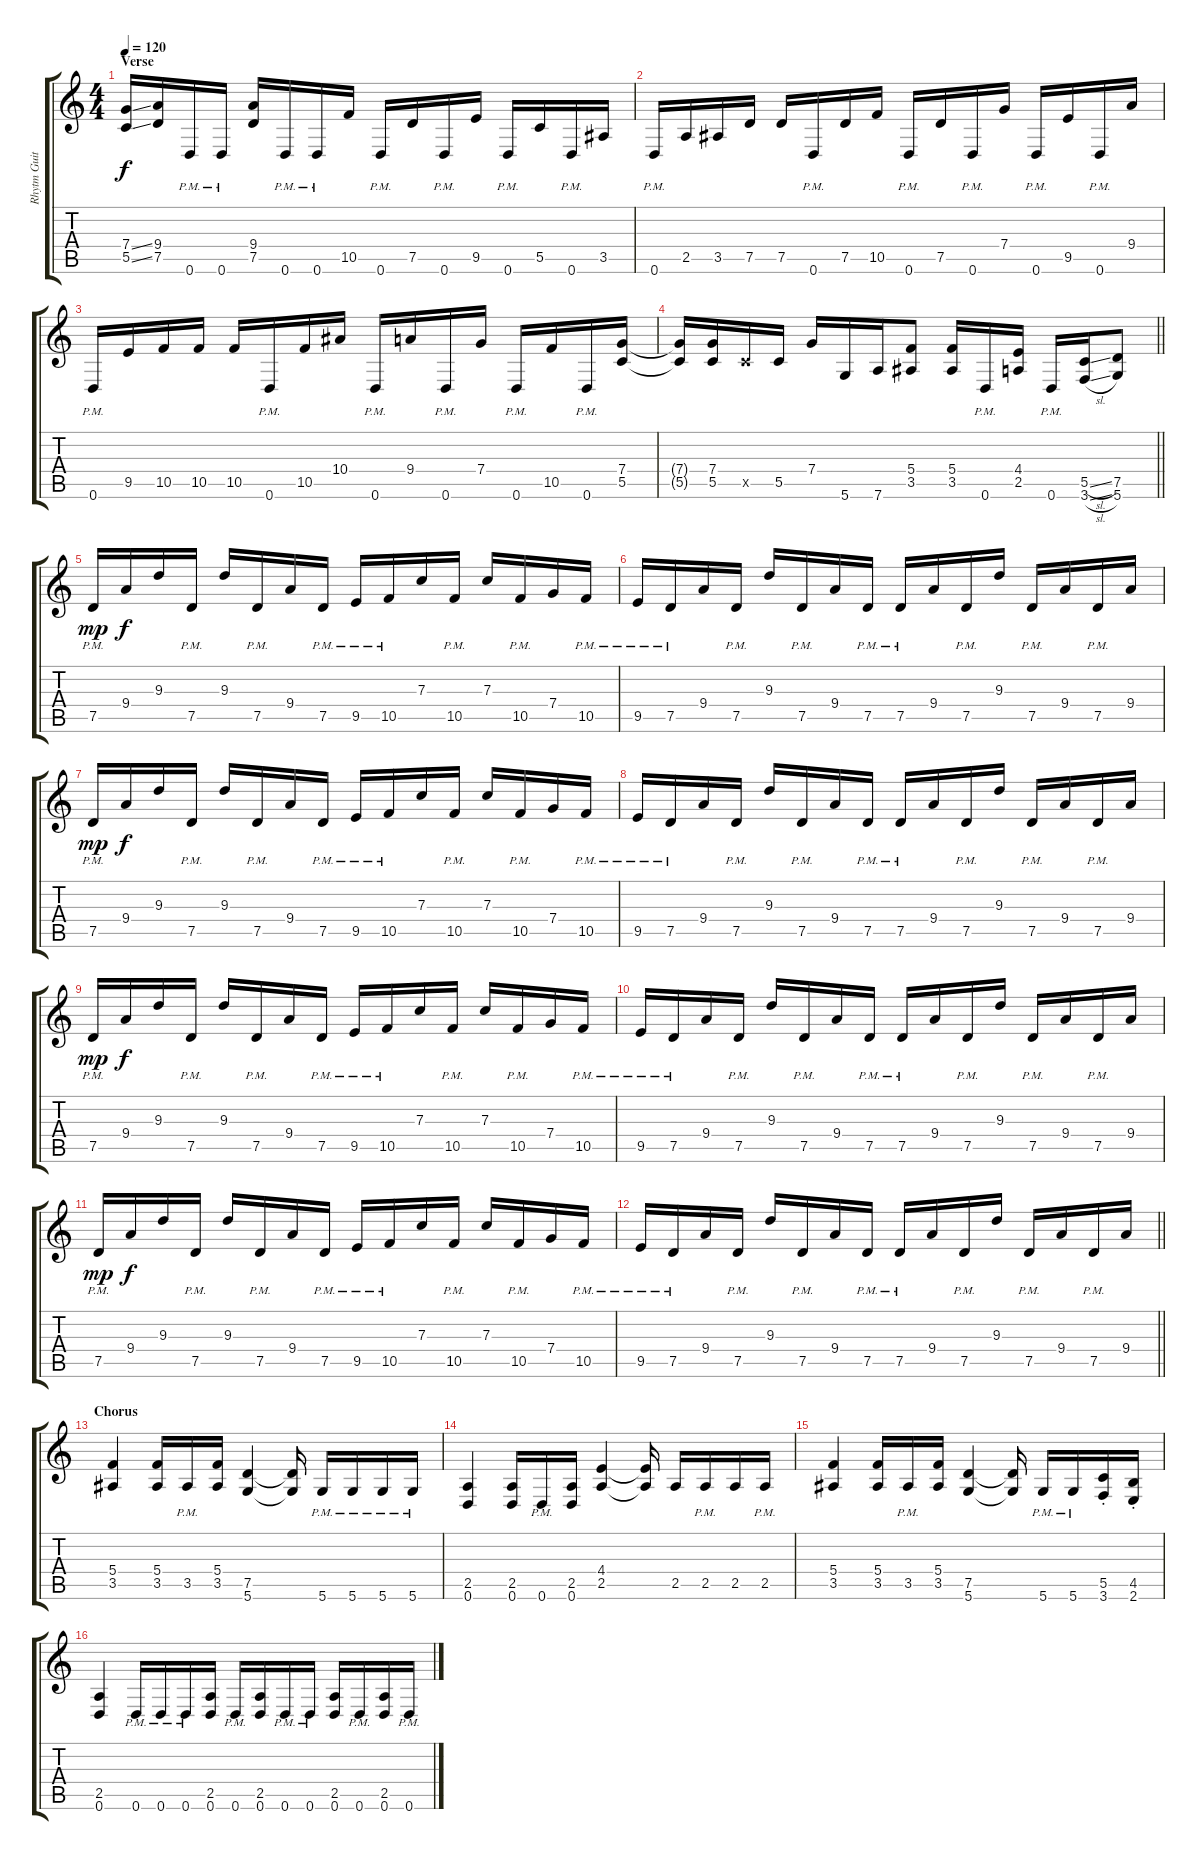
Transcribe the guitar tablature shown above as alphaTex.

\track ("Rhytm Guitar L" "Rhytm Guit") {instrument distortionguitar}
\staff {score tabs}
\tuning (D4 A3 F3 C3 G2 D2) {hide}
\ts (4 4)
\section ("" "Verse")
\tempo 120
\clef g2
\ks c
(7.4{ss} 5.5{ss}).16{dy f} (9.4 7.5).16 0.6{pm}.16 0.6{pm}.16 (9.4 7.5).16 0.6{pm}.16 0.6{pm}.16 10.5.16 0.6{pm}.16 7.5.16 0.6{pm}.16 9.5.16 0.6{pm}.16 5.5.16 0.6{pm}.16 3.5.16 |
0.6{pm}.16 2.5.16 3.5.16 7.5.16 7.5.16 0.6{pm}.16 7.5.16 10.5.16 0.6{pm}.16 7.5.16 0.6{pm}.16 7.4.16 0.6{pm}.16 9.5.16 0.6{pm}.16 9.4.16 |
0.6{pm}.16 9.5.16 10.5.16 10.5.16 10.5.16 0.6{pm}.16 10.5.16 10.4.16 0.6{pm}.16 9.4.16 0.6{pm}.16 7.4.16 0.6{pm}.16 10.5.16 0.6{pm}.16 (7.4 5.5).16 |
\barLineRight lightlight
(7.4{t} 5.5{t}).16 (7.4 5.5).16 5.5{x}.16 5.5.16 7.4.16 5.6.16 7.6.16 (5.4 3.5).8 (5.4 3.5).16 0.6{pm}.16 (4.4 2.5).16 0.6{pm}.16 (5.5{sl} 3.6{sl}).16 (7.5 5.6).8 |
7.5{pm}.16{dy mp volume 7} 9.4.16{dy f} 9.3.16 7.5{pm}.16 9.3.16 7.5{pm}.16 9.4.16 7.5{pm}.16 9.5{pm}.16 10.5{pm}.16 7.3.16 10.5{pm}.16 7.3.16 10.5{pm}.16 7.4.16 10.5{pm}.16 |
9.5{pm}.16 7.5{pm}.16 9.4.16 7.5{pm}.16 9.3.16 7.5{pm}.16 9.4.16 7.5{pm}.16 7.5{pm}.16 9.4.16 7.5{pm}.16 9.3.16 7.5{pm}.16 9.4.16 7.5{pm}.16 9.4.16 |
7.5{pm}.16{dy mp} 9.4.16{dy f} 9.3.16 7.5{pm}.16 9.3.16 7.5{pm}.16 9.4.16 7.5{pm}.16 9.5{pm}.16 10.5{pm}.16 7.3.16 10.5{pm}.16 7.3.16 10.5{pm}.16 7.4.16 10.5{pm}.16 |
9.5{pm}.16 7.5{pm}.16 9.4.16 7.5{pm}.16 9.3.16 7.5{pm}.16 9.4.16 7.5{pm}.16 7.5{pm}.16 9.4.16 7.5{pm}.16 9.3.16 7.5{pm}.16 9.4.16 7.5{pm}.16 9.4.16 |
7.5{pm}.16{dy mp} 9.4.16{dy f} 9.3.16 7.5{pm}.16 9.3.16 7.5{pm}.16 9.4.16 7.5{pm}.16 9.5{pm}.16 10.5{pm}.16 7.3.16 10.5{pm}.16 7.3.16 10.5{pm}.16 7.4.16 10.5{pm}.16 |
9.5{pm}.16 7.5{pm}.16 9.4.16 7.5{pm}.16 9.3.16 7.5{pm}.16 9.4.16 7.5{pm}.16 7.5{pm}.16 9.4.16 7.5{pm}.16 9.3.16 7.5{pm}.16 9.4.16 7.5{pm}.16 9.4.16 |
7.5{pm}.16{dy mp} 9.4.16{dy f} 9.3.16 7.5{pm}.16 9.3.16 7.5{pm}.16 9.4.16 7.5{pm}.16 9.5{pm}.16 10.5{pm}.16 7.3.16 10.5{pm}.16 7.3.16 10.5{pm}.16 7.4.16 10.5{pm}.16 |
\barLineRight lightlight
9.5{pm}.16 7.5{pm}.16 9.4.16 7.5{pm}.16 9.3.16 7.5{pm}.16 9.4.16 7.5{pm}.16 7.5{pm}.16 9.4.16 7.5{pm}.16 9.3.16 7.5{pm}.16 9.4.16 7.5{pm}.16 9.4.16 |
\section ("" "Chorus")
(5.4 3.5).4{volume 6} (5.4 3.5).16 3.5{pm}.16 (5.4 3.5).16 (7.5 5.6).4 (7.5{t} 5.6{t}).16 5.6{pm}.16 5.6{pm}.16 5.6{pm}.16 5.6{pm}.16 |
(2.5 0.6).4 (2.5 0.6).16 0.6{pm}.16 (2.5 0.6).16 (4.4 2.5).4 (4.4{t} 2.5{t}).16 2.5.16 2.5{pm}.16 2.5.16 2.5{pm}.16 |
(5.4 3.5).4 (5.4 3.5).16 3.5{pm}.16 (5.4 3.5).16 (7.5 5.6).4 (7.5{t} 5.6{t}).16 5.6{pm}.16 5.6{pm}.16 (5.5{st} 3.6{st}).16 (4.5{st} 2.6{st}).16 |
(2.5 0.6).4 0.6{pm}.16 0.6{pm}.16 0.6{pm}.16 (2.5 0.6).16 0.6{pm}.16 (2.5 0.6).16 0.6{pm}.16 0.6{pm}.16 (2.5 0.6).16 0.6{pm}.16 (2.5 0.6).16 0.6{pm}.16
